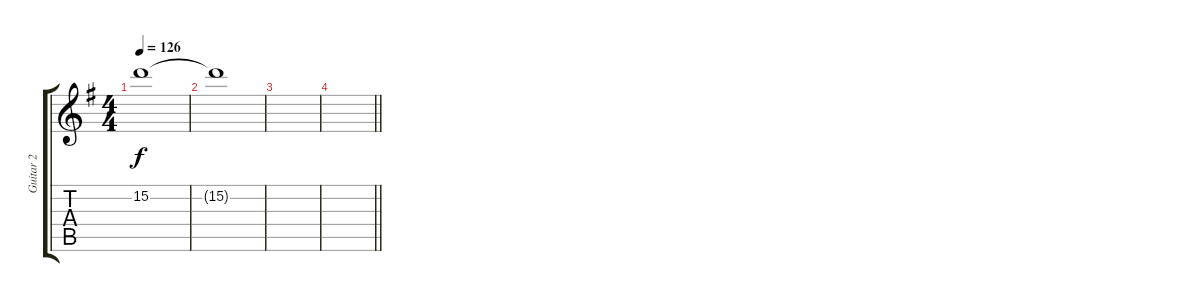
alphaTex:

\track ("Guitar 2" "Guitar 2") {instrument electricguitarjazz}
\staff {score tabs}
\tuning (E4 B3 G3 D3 A2 E2) {hide}
\ts (4 4)
\tempo 126
\clef g2
\ks g
15.2{t}.1{dy f} |
15.2{t}.1 |
|
\barLineRight lightlight
